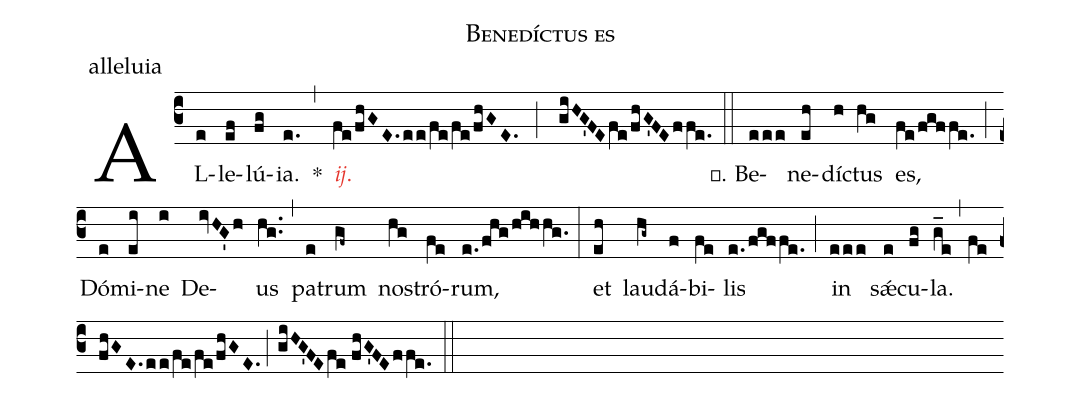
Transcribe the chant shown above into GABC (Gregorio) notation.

name:Benedíctus es;
office-part:alleluia;
%%
(c3) AL(e)le(ef)lú(fg)ia.(e.) *(,)
<c><i>ij</i>.</c>(fe/fhGE.ee/fe/fe/fhGE.;giHG'FEfe/fhG'FEffe.) (::)

℣. Be(eee)ne(eh)dí(h)ctus(hg) es,(fe/fgffe.) (;)
Dó(e)mi(ei)ne(i) De(ivHG'h)us(hg..) (,)
pa(e)trum(gf~) no(hg)stró(fe)rum,(e./fhg/hihhg.) (:)
et(eh) lau(hg~)dá(f)bi(fe)lis(e./fgffe.) (;)
in(eee) sǽ(e)cu(fg)la.(g_e,fe/fhGE.ee/fe/fe/fhGE.;giHG'FE/fe//fhG'FEffe.) (::)
